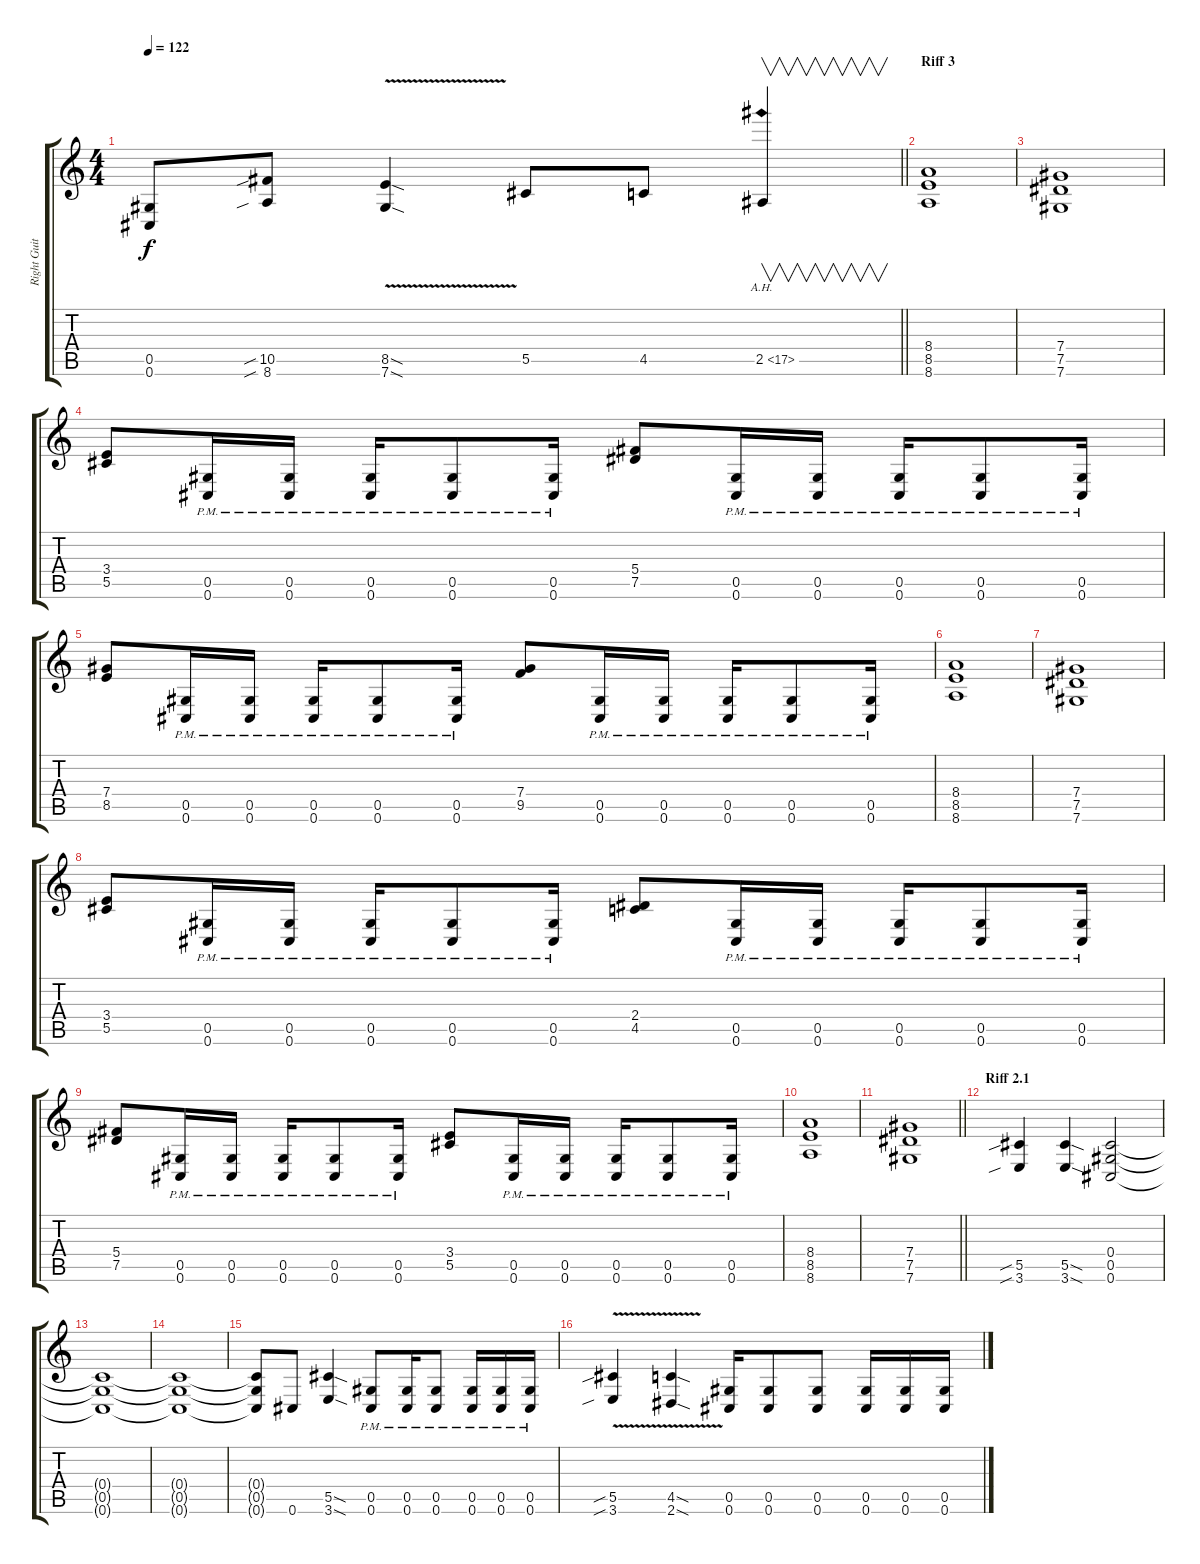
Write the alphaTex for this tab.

\track ("Right Guitar" "Right Guit") {instrument overdrivenguitar}
\staff {score tabs}
\tuning (Eb4 Bb3 Gb3 Db3 Ab2 Db2) {hide}
\ts (4 4)
\tempo 122
\clef g2
\barLineRight lightlight
\ks c
(0.5 0.6).8{dy f} (10.5{sib} 8.6{sib}).8 (8.5{v sod} 7.6{v sod}).4 5.5.8 4.5.8 2.5{ah 15}.4{v} |
\section ("" "Riff 3")
(8.4 8.5 8.6).1 |
(7.4 7.5 7.6).1 |
(3.4 5.5).8 (0.5{pm} 0.6{pm}).16 (0.5{pm} 0.6{pm}).16 (0.5{pm} 0.6{pm}).16 (0.5{pm} 0.6{pm}).8 (0.5{pm} 0.6{pm}).16 (5.4 7.5).8 (0.5{pm} 0.6{pm}).16 (0.5{pm} 0.6{pm}).16 (0.5{pm} 0.6{pm}).16 (0.5{pm} 0.6{pm}).8 (0.5{pm} 0.6{pm}).16 |
(7.4 8.5).8 (0.5{pm} 0.6{pm}).16 (0.5{pm} 0.6{pm}).16 (0.5{pm} 0.6{pm}).16 (0.5{pm} 0.6{pm}).8 (0.5{pm} 0.6{pm}).16 (7.4 9.5).8 (0.5{pm} 0.6{pm}).16 (0.5{pm} 0.6{pm}).16 (0.5{pm} 0.6{pm}).16 (0.5{pm} 0.6{pm}).8 (0.5{pm} 0.6{pm}).16 |
(8.4 8.5 8.6).1 |
(7.4 7.5 7.6).1 |
(3.4 5.5).8 (0.5{pm} 0.6{pm}).16 (0.5{pm} 0.6{pm}).16 (0.5{pm} 0.6{pm}).16 (0.5{pm} 0.6{pm}).8 (0.5{pm} 0.6{pm}).16 (2.4 4.5).8 (0.5{pm} 0.6{pm}).16 (0.5{pm} 0.6{pm}).16 (0.5{pm} 0.6{pm}).16 (0.5{pm} 0.6{pm}).8 (0.5{pm} 0.6{pm}).16 |
(5.4 7.5).8 (0.5{pm} 0.6{pm}).16 (0.5{pm} 0.6{pm}).16 (0.5{pm} 0.6{pm}).16 (0.5{pm} 0.6{pm}).8 (0.5{pm} 0.6{pm}).16 (3.4 5.5).8 (0.5{pm} 0.6{pm}).16 (0.5{pm} 0.6{pm}).16 (0.5{pm} 0.6{pm}).16 (0.5{pm} 0.6{pm}).8 (0.5{pm} 0.6{pm}).16 |
(8.4 8.5 8.6).1 |
\barLineRight lightlight
(7.4 7.5 7.6).1 |
\section ("" "Riff 2.1")
(5.5{sib} 3.6{sib}).4 (5.5{sod} 3.6{sod}).4 (0.4 0.5 0.6).2 |
(0.4{t} 0.5{t} 0.6{t}).1 |
(0.4{t} 0.5{t} 0.6{t}).1 |
(0.4{t} 0.5{t} 0.6{t}).8 0.6.8 (5.5{sod} 3.6{sod}).4 (0.5{pm} 0.6{pm}).8 (0.5{pm} 0.6{pm}).16 (0.5{pm} 0.6{pm}).8 (0.5{pm} 0.6{pm}).16 (0.5{pm} 0.6{pm}).16 (0.5{pm} 0.6{pm}).16 |
(5.5{v sib} 3.6{v sib}).4 (4.5{v sod} 2.6{v sod}).4 (0.5 0.6).16 (0.5 0.6).8 (0.5 0.6).8 (0.5 0.6).16 (0.5 0.6).16 (0.5 0.6).16
